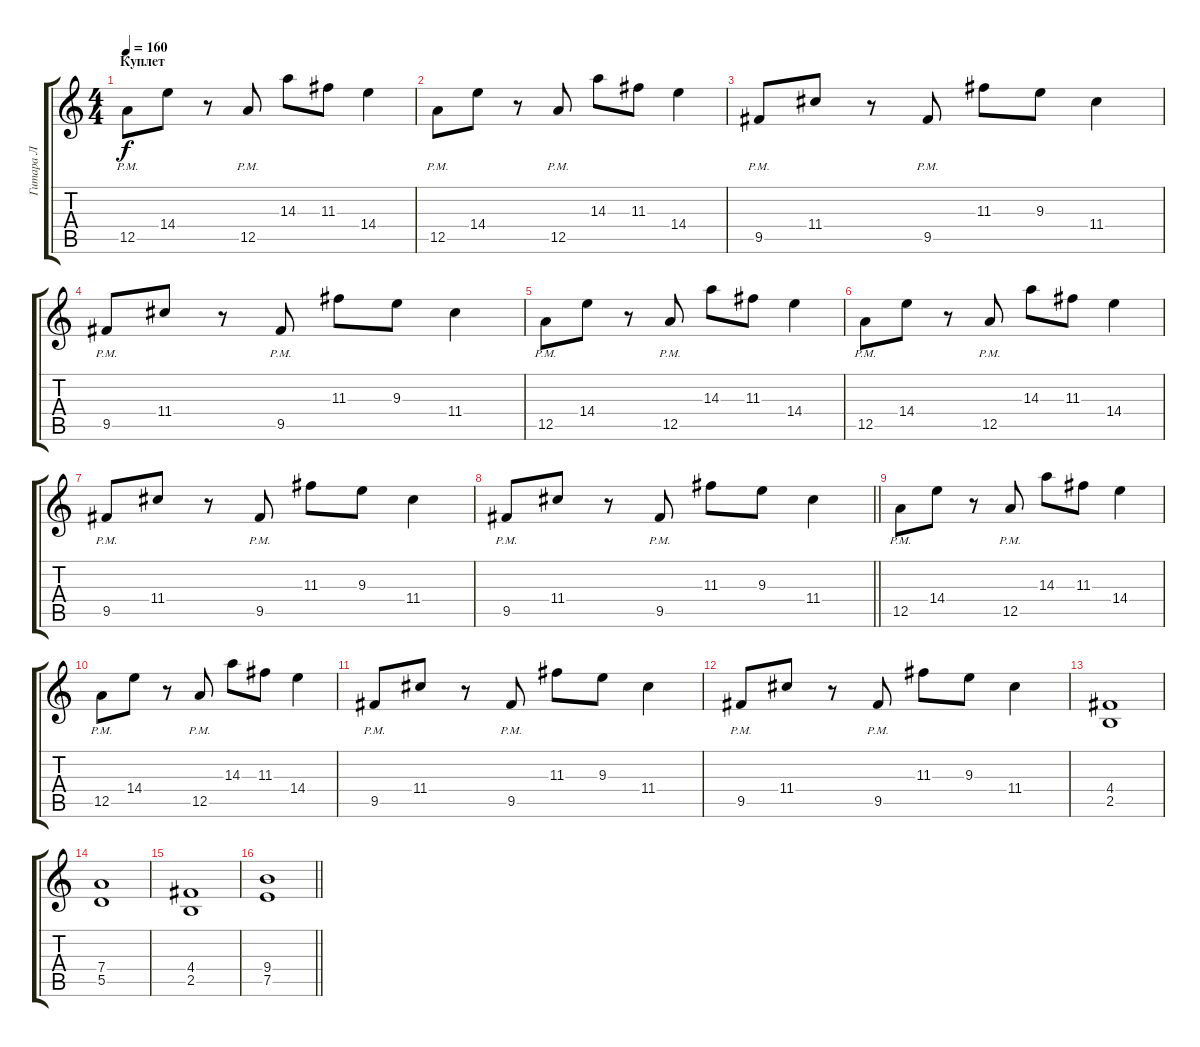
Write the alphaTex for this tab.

\track ("Гитара Л" "Гитара Л") {instrument distortionguitar}
\staff {score tabs}
\tuning (E4 B3 G3 D3 A2 E2) {hide}
\ts (4 4)
\section ("" "Куплет")
\tempo 160
\clef g2
\ks c
12.5{pm}.8{dy f} 14.4.8 r.8 12.5{pm}.8 14.3.8 11.3.8 14.4.4 |
12.5{pm}.8 14.4.8 r.8 12.5{pm}.8 14.3.8 11.3.8 14.4.4 |
9.5{pm}.8 11.4.8 r.8 9.5{pm}.8 11.3.8 9.3.8 11.4.4 |
9.5{pm}.8 11.4.8 r.8 9.5{pm}.8 11.3.8 9.3.8 11.4.4 |
12.5{pm}.8 14.4.8 r.8 12.5{pm}.8 14.3.8 11.3.8 14.4.4 |
12.5{pm}.8 14.4.8 r.8 12.5{pm}.8 14.3.8 11.3.8 14.4.4 |
9.5{pm}.8 11.4.8 r.8 9.5{pm}.8 11.3.8 9.3.8 11.4.4 |
\barLineRight lightlight
9.5{pm}.8 11.4.8 r.8 9.5{pm}.8 11.3.8 9.3.8 11.4.4 |
12.5{pm}.8 14.4.8 r.8 12.5{pm}.8 14.3.8 11.3.8 14.4.4 |
12.5{pm}.8 14.4.8 r.8 12.5{pm}.8 14.3.8 11.3.8 14.4.4 |
9.5{pm}.8 11.4.8 r.8 9.5{pm}.8 11.3.8 9.3.8 11.4.4 |
9.5{pm}.8 11.4.8 r.8 9.5{pm}.8 11.3.8 9.3.8 11.4.4 |
(4.4 2.5).1 |
(7.4 5.5).1 |
(4.4 2.5).1 |
\barLineRight lightlight
(9.4 7.5).1
